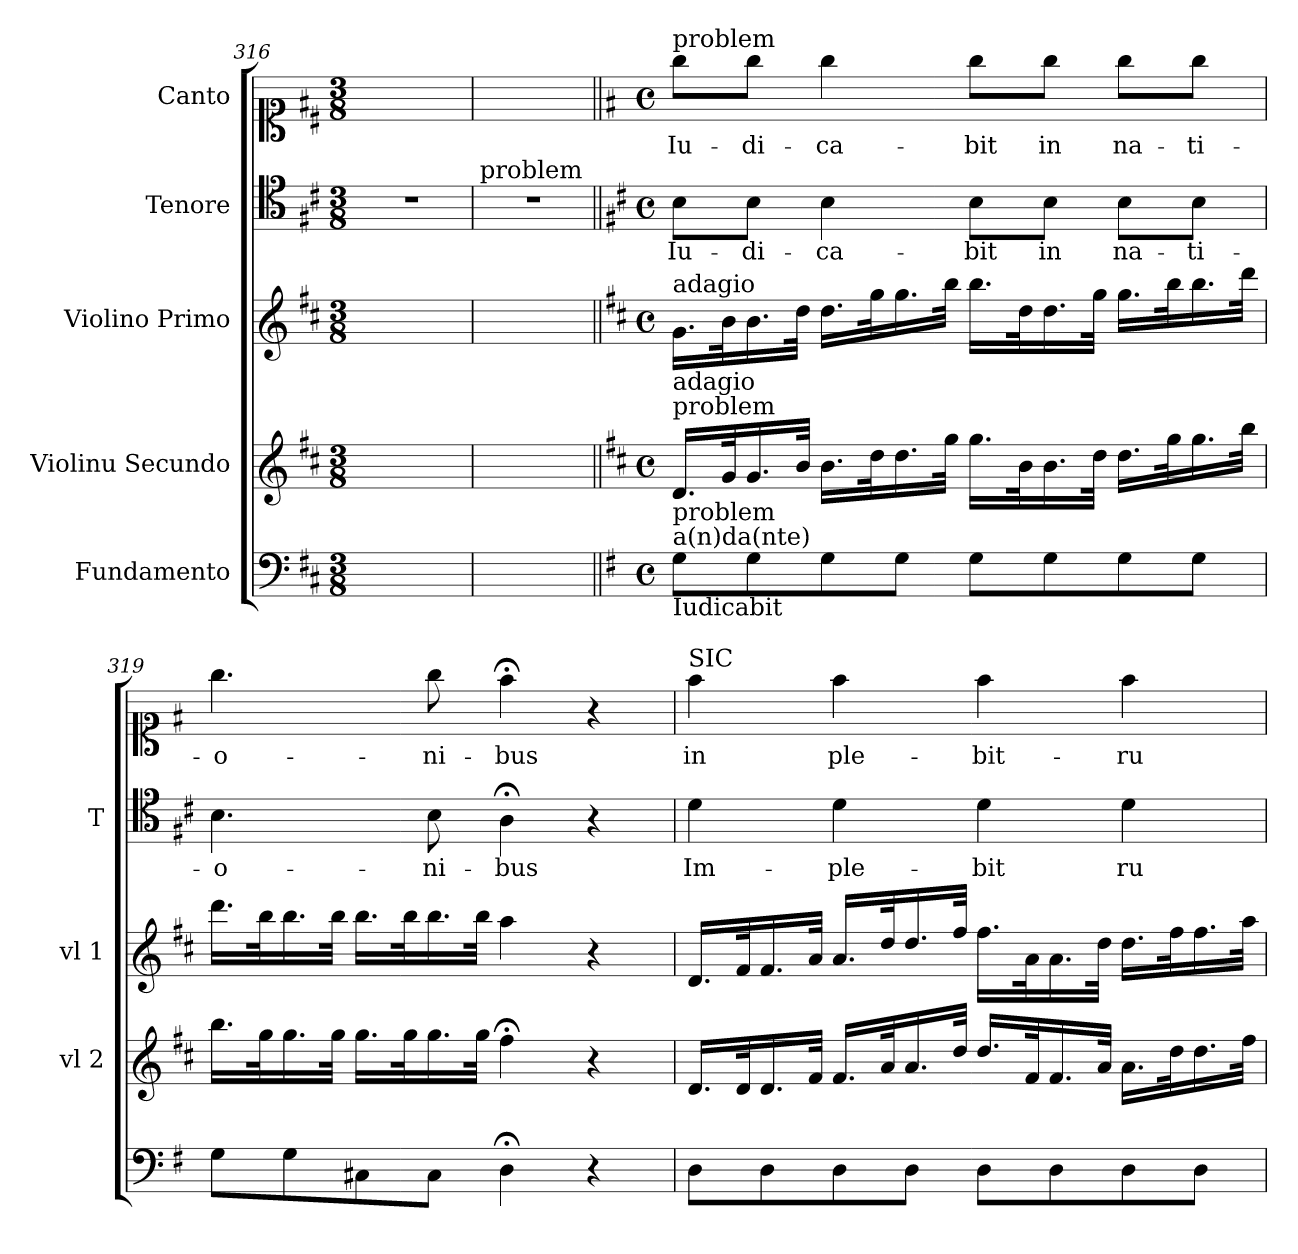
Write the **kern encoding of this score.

**kern	**kern	**kern	**kern	**text	**kern	**text
*part5	*part4	*part3	*part2	*part2	*part1	*part1
*staff5	*staff4	*staff3	*staff2	*staff2	*staff1	*staff1
*I"Fundamento	*I"Violinu Secundo	*I"Violino Primo	*I"Tenore	*	*I"Canto	*
*	*I'vl 2	*I'vl 1	*I'T	*	*	*
*clefF4	*clefG2	*clefG2	*clefC4	*	*clefC1	*
*k[f#c#]	*k[f#c#]	*k[f#c#]	*k[f#c#]	*	*k[f#c#]	*
*D:	*D:	*D:	*	*	*D:	*
*M3/8	*M3/8	*M3/8	*M3/8	*	*M3/8	*
=316	=316	=316	=316	=316	=316	=316
4.ryy	4.ryy	4.ryy	4.r	.	4.ryy	.
=317	=317	=317	=317	=317	=317	=317
!	!	!	!LO:TX:a:t=problem	!	!	!
4.ryy	4.ryy	4.ryy	4.r	.	4.ryy	.
=318||	=318||	=318||	=318||	=318||	=318||	=318||
*k[f#]	*k[f#c#]	*k[f#c#]	*k[f#c#]	*	*k[f#]	*
*M4/4	*M4/4	*M4/4	*M4/4	*	*M4/4	*
*met(c)	*met(c)	*met(c)	*met(c)	*	*met(c)	*
!	!	!	!	!	!LO:TX:a:t=problem	!
!	!	!LO:TX:a:t=adagio	!	!	!	!
!	!LO:TX:a:t=problem	!	!	!	!	!
!	!LO:TX:a:t=adagio	!	!	!	!	!
!LO:TX:b:t=Iudicabit	!	!	!	!	!	!
!LO:TX:a:t=a(n)da(nte)	!	!	!	!	!	!
!LO:TX:a:t=problem	!	!	!	!	!	!
8G\L	16.d/LL	16.g\LL	8B\L	Iu-	8gg\L	Iu-
.	32g/K	32b\K	.	.	.	.
8G\	16.g/	16.b\	8B\J	-di-	8gg\J	-di-
.	32b/JJk	32dd\JJk	.	.	.	.
8G\	16.b\LL	16.dd\LL	4B\	-ca-	4gg\	-ca-
.	32dd\K	32gg\K	.	.	.	.
8G\J	16.dd\	16.gg\	.	.	.	.
.	32gg\JJk	32bb\JJk	.	.	.	.
8G\L	16.gg\LL	16.bb\LL	8B\L	-bit	8gg\L	-bit
.	32b\K	32dd\K	.	.	.	.
8G\	16.b\	16.dd\	8B\J	in	8gg\J	in
.	32dd\JJk	32gg\JJk	.	.	.	.
8G\	16.dd\LL	16.gg\LL	8B\L	na-	8gg\L	na-
.	32gg\K	32bb\K	.	.	.	.
8G\J	16.gg\	16.bb\	8B\J	-ti-	8gg\J	-ti-
.	32bb\JJk	32ddd\JJk	.	.	.	.
=319	=319	=319	=319	=319	=319	=319
8G\L	16.bb\LL	16.ddd\LL	4.B\	-o-	4.gg\	-o-
.	32gg\K	32bb\K	.	.	.	.
8G\	16.gg\	16.bb\	.	.	.	.
.	32gg\JJk	32bb\JJk	.	.	.	.
8C#X\	16.gg\LL	16.bb\LL	.	.	.	.
.	32gg\K	32bb\K	.	.	.	.
8C#\J	16.gg\	16.bb\	8B\	-ni-	8gg\	-ni-
.	32gg\JJk	32bb\JJk	.	.	.	.
4D;<\	4ff#;<\	4aa\	4A;<\	-bus	4ff#;\	-bus
4r	4r	4r	4r	.	4r	.
=320	=320	=320	=320	=320	=320	=320
!	!	!	!	!	!LO:TX:a:t=SIC	!
8D\L	16.d/LL	16.d/LL	4d\	Im-	4ff#\	in
.	32d/K	32f#/K	.	.	.	.
8D\	16.d/	16.f#/	.	.	.	.
.	32f#/JJk	32a/JJk	.	.	.	.
8D\	16.f#/LL	16.a/LL	4d\	-ple-	4ff#\	ple-
.	32a/K	32dd/K	.	.	.	.
8D\J	16.a/	16.dd/	.	.	.	.
.	32dd/JJk	32ff#/JJk	.	.	.	.
8D\L	16.dd/LL	16.ff#\LL	4d\	-bit	4ff#\	-bit-
.	32f#/K	32a\K	.	.	.	.
8D\	16.f#/	16.a\	.	.	.	.
.	32a/JJk	32dd\JJk	.	.	.	.
8D\	16.a\LL	16.dd\LL	4d\	ru-	4ff#\	-ru-
.	32dd\K	32ff#\K	.	.	.	.
8D\J	16.dd\	16.ff#\	.	.	.	.
.	32ff#\JJk	32aa\JJk	.	.	.	.
=	=	=	=	=	=	=
*-	*-	*-	*-	*-	*-	*-
